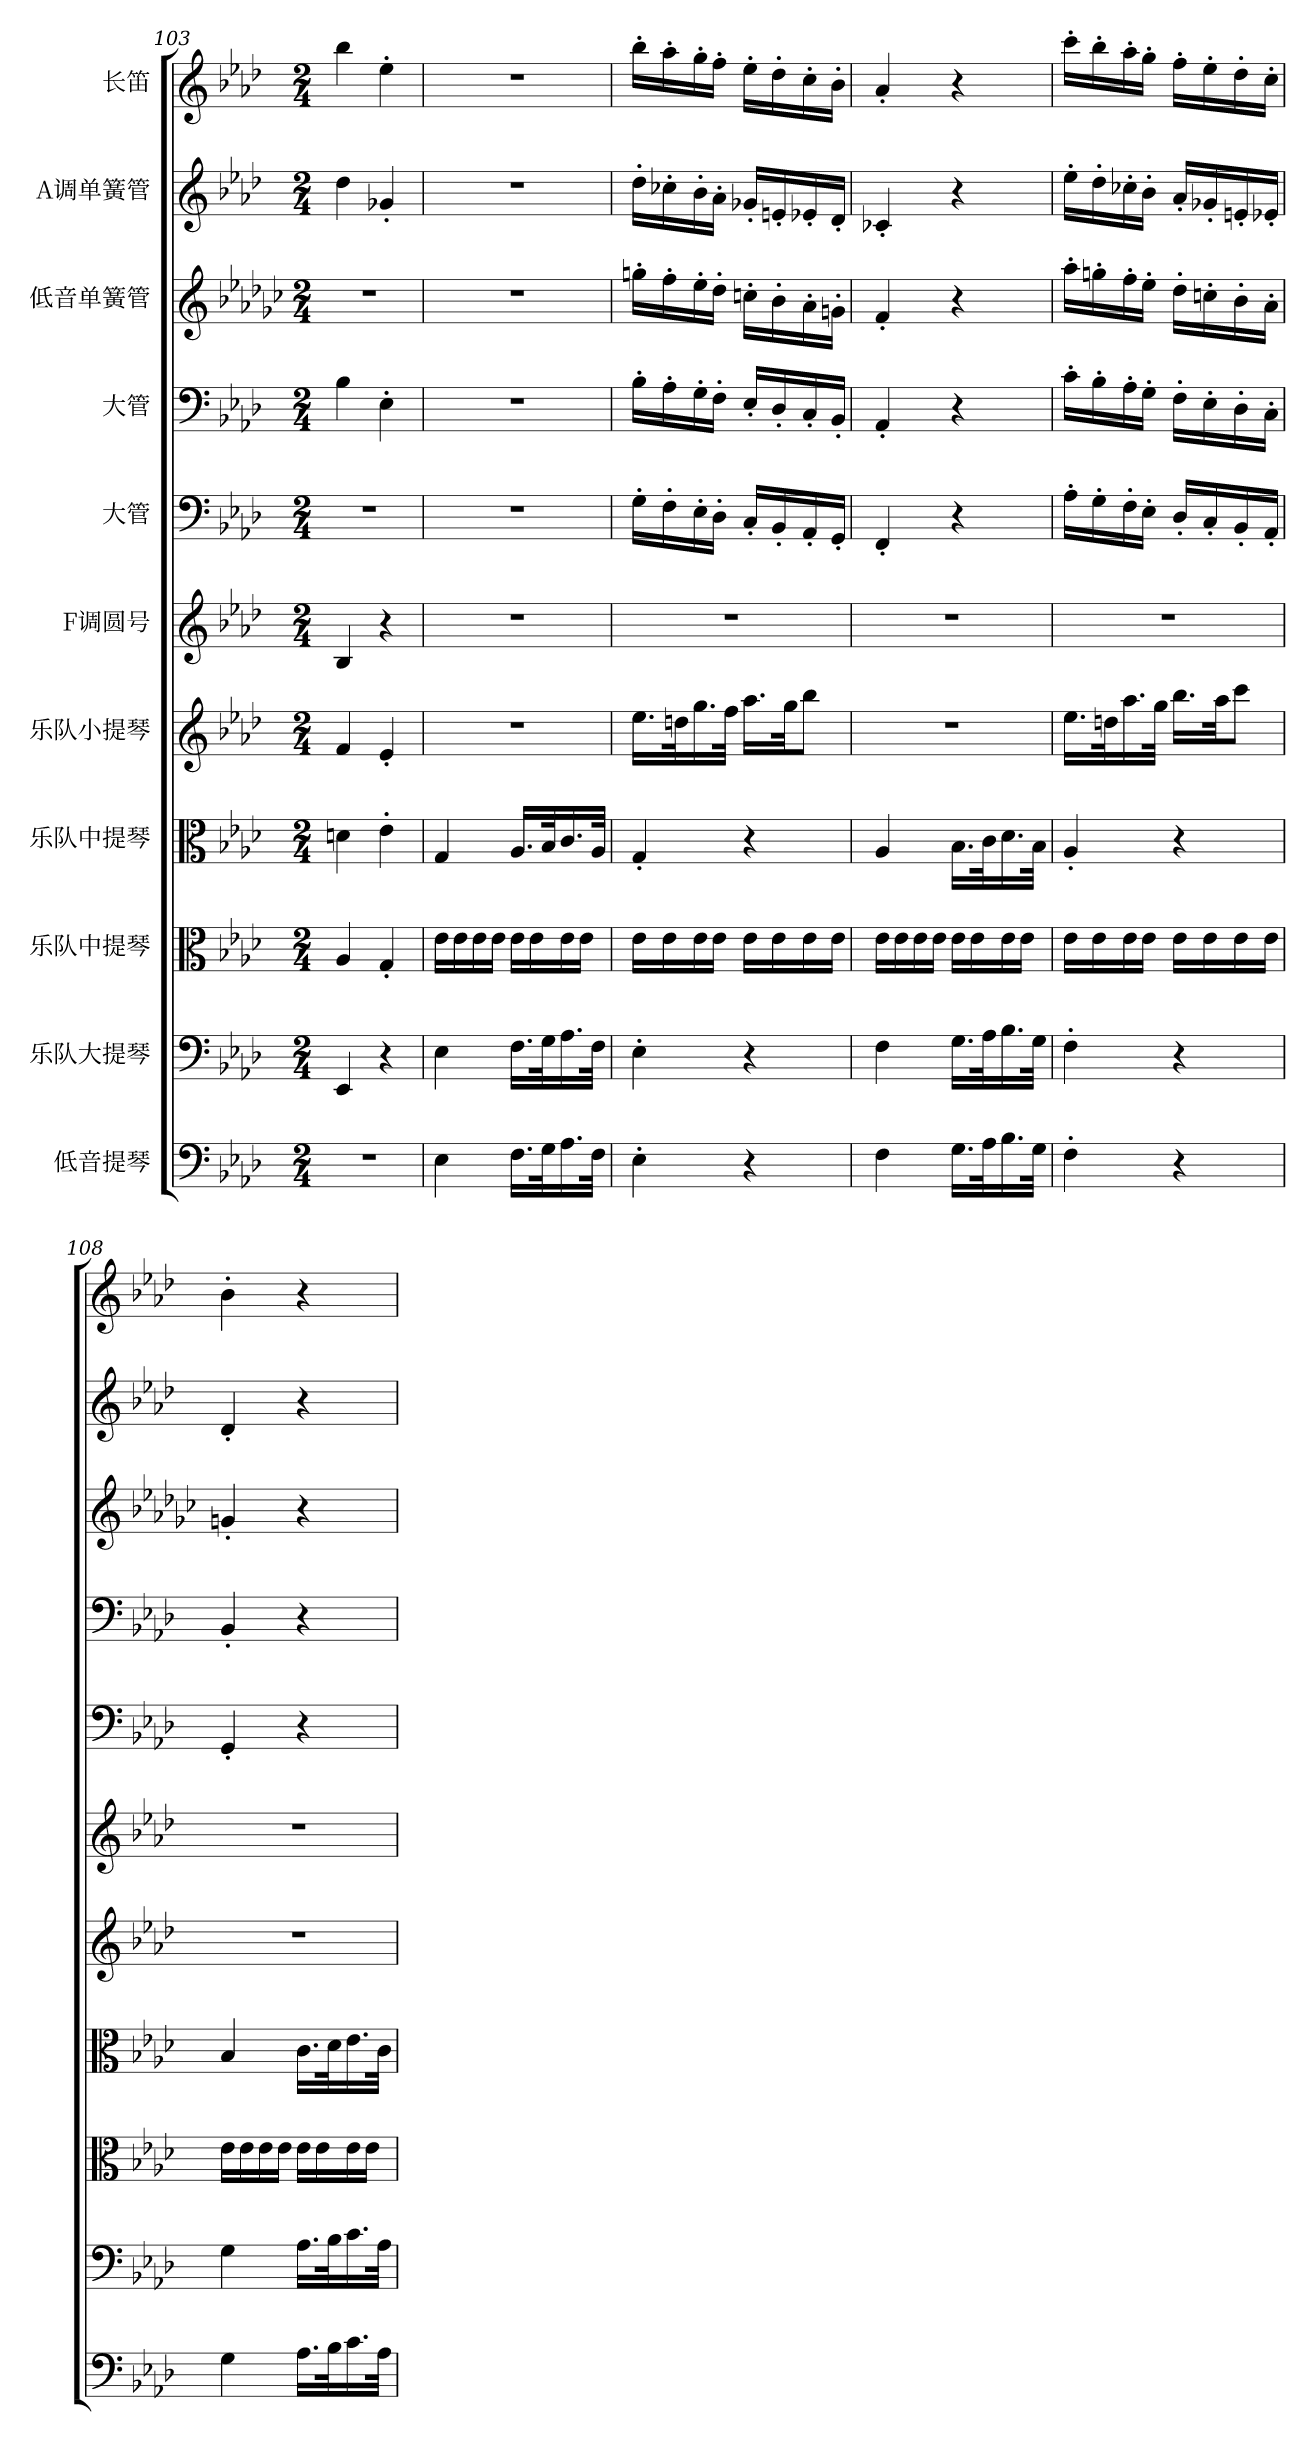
**kern	**kern	**kern	**kern	**kern	**kern	**kern	**kern	**kern	**kern	**kern
*part11	*part10	*part9	*part8	*part7	*part6	*part5	*part4	*part3	*part2	*part1
*staff11	*staff10	*staff9	*staff8	*staff7	*staff6	*staff5	*staff4	*staff3	*staff2	*staff1
*I"低音提琴	*I"乐队大提琴	*I"乐队中提琴	*I"乐队中提琴	*I"乐队小提琴	*I"F调圆号	*I"大管	*I"大管	*I"低音单簧管	*I"A调单簧管	*I"长笛
*clefF4	*clefF4	*clefC3	*clefC3	*clefG2	*clefG2	*clefF4	*clefF4	*clefG2	*clefG2	*clefG2
*ITrd7c12	*	*	*	*	*ITrd4c7	*	*	*ITrd8c14	*ITrd2c3	*
*k[b-e-a-d-]	*k[b-e-a-d-]	*k[b-e-a-d-]	*k[b-e-a-d-]	*k[b-e-a-d-]	*k[b-e-a-d-g-]	*k[b-e-a-d-]	*k[b-e-a-d-]	*k[b-e-a-d-g-c-]	*k[b-]	*k[b-e-a-d-]
*M2/4	*M2/4	*M2/4	*M2/4	*M2/4	*M2/4	*M2/4	*M2/4	*M2/4	*M2/4	*M2/4
*MM46	*MM46	*MM46	*MM46	*MM46	*MM46	*MM46	*MM46	*MM46	*MM46	*MM46
=103	=103	=103	=103	=103	=103	=103	=103	=103	=103	=103
2r	4EE-/	4A-/	4dn\	4f/	4E-/	2r	4B-\	2r	4b-\	4bb-\
.	4r	4G'/	4e-'\	4e-'/	4r	.	4E-'\	.	4e-X'/	4ee-'\
!!LO:PB:g=z
=104	=104	=104	=104	=104	=104	=104	=104	=104	=104	=104
*	*	*	*	*	*	*	*	*	*	*MM48
4EE-\	4E-\	16e-\LL	4G/	2r	2r	2r	2r	2r	2r	2r
.	.	16e-\	.	.	.	.	.	.	.	.
.	.	16e-\	.	.	.	.	.	.	.	.
.	.	16e-\JJ	.	.	.	.	.	.	.	.
16.FF\LL	16.F\LL	16e-\LL	16.A-/LL	.	.	.	.	.	.	.
.	.	16e-\	.	.	.	.	.	.	.	.
32GG\K	32G\K	.	32B-/K	.	.	.	.	.	.	.
16.AA-\	16.A-\	16e-\	16.c/	.	.	.	.	.	.	.
.	.	16e-\JJ	.	.	.	.	.	.	.	.
32FF\JJk	32F\JJk	.	32A-/JJk	.	.	.	.	.	.	.
=105	=105	=105	=105	=105	=105	=105	=105	=105	=105	=105
4EE-'\	4E-'\	16e-\LL	4G'/	16.ee-\LL	2r	16G'\LL	16B-'\LL	16gn'\LL	16b-'\LL	16bb-'\LL
.	.	16e-\	.	.	.	16F'\	16A-'\	16f'\	16a-X'\	16aa-'\
.	.	.	.	32ddn\K	.	.	.	.	.	.
.	.	16e-\	.	16.gg\	.	16E-'\	16G'\	16e-'\	16g'\	16gg'\
.	.	16e-\JJ	.	.	.	16D-'\JJ	16F'\JJ	16d-'\JJ	16f'\JJ	16ff'\JJ
.	.	.	.	32ff\JJk	.	.	.	.	.	.
4r	4r	16e-\LL	4r	16.aa-\LL	.	16C'/LL	16E-'/LL	16cn'\LL	16e-X'/LL	16ee-'\LL
.	.	16e-\	.	.	.	16BB-'/	16D-'/	16B-'\	16c#X'/	16dd-'\
.	.	.	.	32gg\JK	.	.	.	.	.	.
.	.	16e-\	.	8bb-\J	.	16AA-'/	16C'/	16A-'\	16cn'/	16cc'\
.	.	16e-\JJ	.	.	.	16GG'/JJ	16BB-'/JJ	16Gn'\JJ	16B-'/JJ	16b-'\JJ
=106	=106	=106	=106	=106	=106	=106	=106	=106	=106	=106
4FF\	4F\	16e-\LL	4A-/	2r	2r	4FF'/	4AA-'/	4F'/	4A-X'/	4a-'/
.	.	16e-\	.	.	.	.	.	.	.	.
.	.	16e-\	.	.	.	.	.	.	.	.
.	.	16e-\JJ	.	.	.	.	.	.	.	.
16.GG\LL	16.G\LL	16e-\LL	16.B-\LL	.	.	4r	4r	4r	4r	4r
.	.	16e-\	.	.	.	.	.	.	.	.
32AA-\K	32A-\K	.	32c\K	.	.	.	.	.	.	.
16.BB-\	16.B-\	16e-\	16.d-\	.	.	.	.	.	.	.
.	.	16e-\JJ	.	.	.	.	.	.	.	.
32GG\JJk	32G\JJk	.	32B-\JJk	.	.	.	.	.	.	.
!!LO:PB:g=z
=107	=107	=107	=107	=107	=107	=107	=107	=107	=107	=107
4FF'\	4F'\	16e-\LL	4A-'/	16.ee-\LL	2r	16A-'\LL	16c'\LL	16a-'\LL	16cc'\LL	16ccc'\LL
.	.	16e-\	.	.	.	16G'\	16B-'\	16gn'\	16b-'\	16bb-'\
.	.	.	.	32ddn\K	.	.	.	.	.	.
.	.	16e-\	.	16.aa-\	.	16F'\	16A-'\	16f'\	16a-X'\	16aa-'\
.	.	16e-\JJ	.	.	.	16E-'\JJ	16G'\JJ	16e-'\JJ	16g'\JJ	16gg'\JJ
.	.	.	.	32gg\JJk	.	.	.	.	.	.
4r	4r	16e-\LL	4r	16.bb-\LL	.	16D-'/LL	16F'\LL	16d-'\LL	16f'/LL	16ff'\LL
.	.	16e-\	.	.	.	16C'/	16E-'\	16cn'\	16e-X'/	16ee-'\
.	.	.	.	32aa-\JK	.	.	.	.	.	.
.	.	16e-\	.	8ccc\J	.	16BB-'/	16D-'\	16B-'\	16c#X'/	16dd-'\
.	.	16e-\JJ	.	.	.	16AA-'/JJ	16C'\JJ	16A-'\JJ	16cn'/JJ	16cc'\JJ
=108	=108	=108	=108	=108	=108	=108	=108	=108	=108	=108
4GG\	4G\	16e-\LL	4B-/	2r	2r	4GG'/	4BB-'/	4Gn'/	4B-'/	4b-'\
.	.	16e-\	.	.	.	.	.	.	.	.
.	.	16e-\	.	.	.	.	.	.	.	.
.	.	16e-\JJ	.	.	.	.	.	.	.	.
16.AA-\LL	16.A-\LL	16e-\LL	16.c\LL	.	.	4r	4r	4r	4r	4r
.	.	16e-\	.	.	.	.	.	.	.	.
32BB-\K	32B-\K	.	32d-\K	.	.	.	.	.	.	.
16.C\	16.c\	16e-\	16.e-\	.	.	.	.	.	.	.
.	.	16e-\JJ	.	.	.	.	.	.	.	.
32AA-\JJk	32A-\JJk	.	32c\JJk	.	.	.	.	.	.	.
=	=	=	=	=	=	=	=	=	=	=
*-	*-	*-	*-	*-	*-	*-	*-	*-	*-	*-
